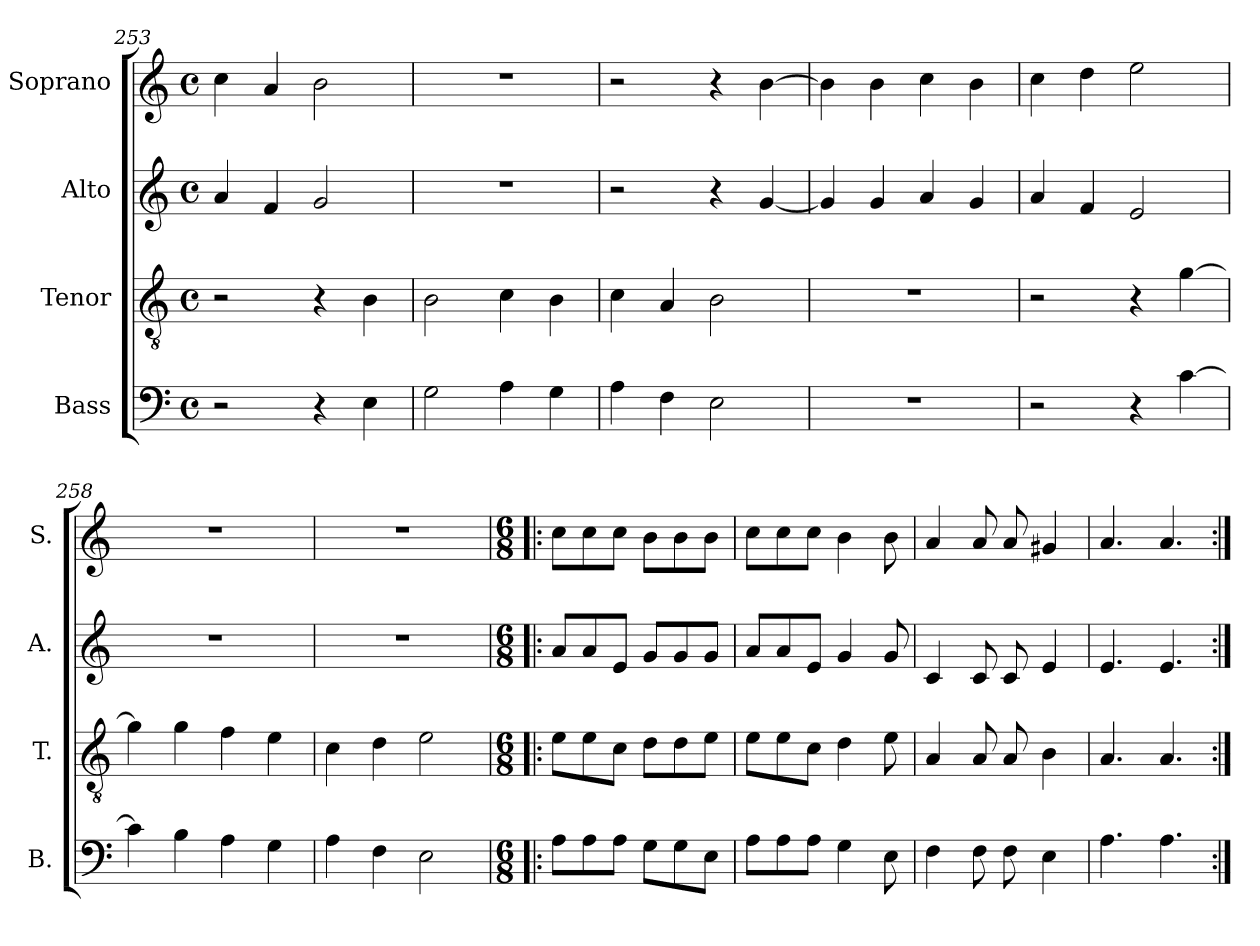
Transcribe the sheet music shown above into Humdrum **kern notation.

**kern	**kern	**kern	**kern
*part4	*part3	*part2	*part1
*staff4	*staff3	*staff2	*staff1
*I"Bass	*I"Tenor	*I"Alto	*I"Soprano
*I'B.	*I'T.	*I'A.	*I'S.
*clefF4	*clefGv2	*clefG2	*clefG2
*	*ITrd7c12	*	*
*k[]	*k[]	*k[]	*k[]
*C:	*C:	*C:	*C:
*M4/4	*M4/4	*M4/4	*M4/4
*met(c)	*met(c)	*met(c)	*met(c)
=253	=253	=253	=253
2r	2r	4a/	4cc\
.	.	4f/	4a/
4r	4r	2g/	2b\
4E\	4BB\	.	.
=254	=254	=254	=254
2G\	2BB\	1r	1r
4A\	4C\	.	.
4G\	4BB\	.	.
=255	=255	=255	=255
4A\	4C\	2r	2r
4F\	4AA/	.	.
2E\	2BB\	4r	4r
.	.	[<4g/	[>4b\
=256	=256	=256	=256
1r	1r	4g/]	4b\]
.	.	4g/	4b\
.	.	4a/	4cc\
.	.	4g/	4b\
=257	=257	=257	=257
2r	2r	4a/	4cc\
.	.	4f/	4dd\
4r	4r	2e/	2ee\
[>4c\	[>4G\	.	.
!!LO:LB:g=z
=258	=258	=258	=258
4c\]	4G\]	1r	1r
4B\	4G\	.	.
4A\	4F\	.	.
4G\	4E\	.	.
=259	=259	=259	=259
4A\	4C\	1r	1r
4F\	4D\	.	.
2E\	2E\	.	.
=260!|:	=260!|:	=260!|:	=260!|:
*M6/8	*M6/8	*M6/8	*M6/8
8A\L	8E\L	8a/L	8cc\L
8A\	8E\	8a/	8cc\
8A\J	8C\J	8e/J	8cc\J
8G\L	8D\L	8g/L	8b\L
8G\	8D\	8g/	8b\
8E\J	8E\J	8g/J	8b\J
=261	=261	=261	=261
8A\L	8E\L	8a/L	8cc\L
8A\	8E\	8a/	8cc\
8A\J	8C\J	8e/J	8cc\J
4G\	4D\	4g/	4b\
8E\	8E\	8g/	8b\
=262	=262	=262	=262
4F\	4AA/	4c/	4a/
8F\	8AA/	8c/	8a/
8F\	8AA/	8c/	8a/
4E\	4BB\	4e/	4g#X/
=263	=263	=263	=263
4.A\	4.AA/	4.e/	4.a/
4.A\	4.AA/	4.e/	4.a/
=:|!	=:|!	=:|!	=:|!
*-	*-	*-	*-
